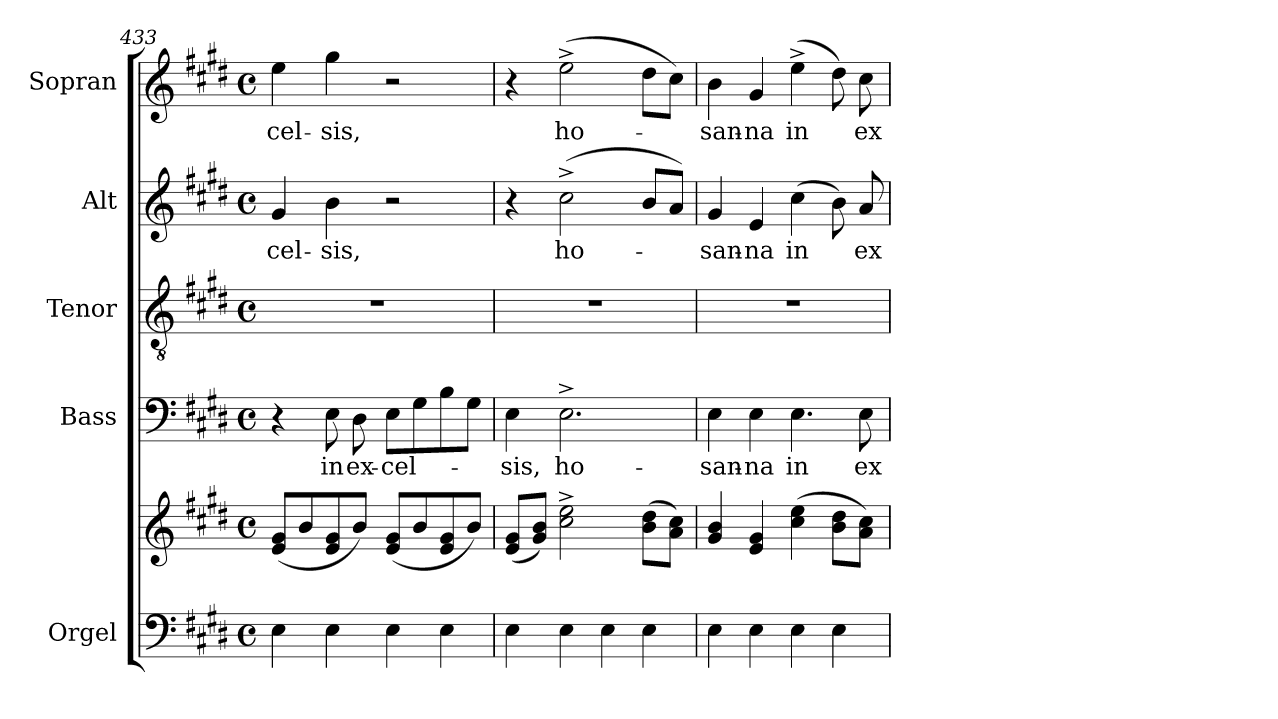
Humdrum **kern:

**kern	**kern	**kern	**text	**kern	**kern	**text	**kern	**text
*part5	*part5	*part4	*part4	*part3	*part2	*part2	*part1	*part1
*staff6	*staff5	*staff4	*staff4	*staff3	*staff2	*staff2	*staff1	*staff1
*I"Orgel	*	*I"Bass	*	*I"Tenor	*I"Alt	*	*I"Sopran	*
*I'Org.	*	*I'B.	*	*I'T.	*I'A.	*	*I'S.	*
*clefF4	*clefG2	*clefF4	*	*clefGv2	*clefG2	*	*clefG2	*
*k[f#c#g#d#]	*k[f#c#g#d#]	*k[f#c#g#d#]	*	*k[f#c#g#d#]	*k[f#c#g#d#]	*	*k[f#c#g#d#]	*
*E:	*E:	*E:	*	*E:	*E:	*	*E:	*
*M4/4	*M4/4	*M4/4	*	*M4/4	*M4/4	*	*M4/4	*
*met(c)	*met(c)	*met(c)	*	*met(c)	*met(c)	*	*met(c)	*
=433	=433	=433	=433	=433	=433	=433	=433	=433
!	!	!	!	!	!	!LO:LY:b	!	!LO:LY:b
4E\	(<8e/ 8g#/L	4r	.	1r	4g#/	-cel-	4ee\	-cel-
.	8b/	.	.	.	.	.	.	.
!	!	!	!LO:LY:b	!	!	!LO:LY:b	!	!LO:LY:b
4E\	8e/ 8g#/	8E\	in	.	4b\	-sis,	4gg#\	-sis,
!	!	!	!LO:LY:b	!	!	!	!	!
.	8b/J)	8D#\	ex-	.	.	.	.	.
!	!	!	!LO:LY:b	!	!	!	!	!
4E\	(<8e/ 8g#/L	8E\L	-cel-	.	2r	.	2r	.
.	8b/	8G#\	.	.	.	.	.	.
4E\	8e/ 8g#/	8B\	.	.	.	.	.	.
.	8b/J)	8G#\J	.	.	.	.	.	.
!!LO:LB:g=z
=434	=434	=434	=434	=434	=434	=434	=434	=434
!	!	!	!LO:LY:b	!	!	!	!	!
4E\	(<8e/ 8g#/L	4E\	-sis,	1r	4r	.	4r	.
.	8g#/ 8b/J)	.	.	.	.	.	.	.
!	!	!	!LO:LY:b	!	!	!LO:LY:b	!	!LO:LY:b
4E\	2cc#\^> 2ee\^>	2.E^>\	ho-	.	(>2cc#^>\	ho-	(>2ee^>\	ho-
4E\	.	.	.	.	.	.	.	.
4E\	(>8b\ 8dd#\L	.	.	.	8b/L	.	8dd#\L	.
.	8a\ 8cc#\J)	.	.	.	8a/J)	.	8cc#\J)	.
=435	=435	=435	=435	=435	=435	=435	=435	=435
!	!	!	!LO:LY:b	!	!	!LO:LY:b	!	!LO:LY:b
4E\	4g#/ 4b/	4E\	-san-	1r	4g#/	-san-	4b\	-san-
!	!	!	!LO:LY:b	!	!	!LO:LY:b	!	!LO:LY:b
4E\	4e/ 4g#/	4E\	-na	.	4e/	-na	4g#/	-na
!	!	!	!LO:LY:b	!	!	!LO:LY:b	!	!LO:LY:b
4E\	(>4cc#\ 4ee\	4.E\	in	.	(>4cc#\	in	(>4ee^>\	in
4E\	8b\ 8dd#\L	.	.	.	8b\)	.	8dd#\)	.
!	!	!	!LO:LY:b	!	!	!LO:LY:b	!	!LO:LY:b
.	8a\ 8cc#\J)	8E\	ex-	.	8a/	ex-	8cc#\	ex-
=	=	=	=	=	=	=	=	=
*-	*-	*-	*-	*-	*-	*-	*-	*-
